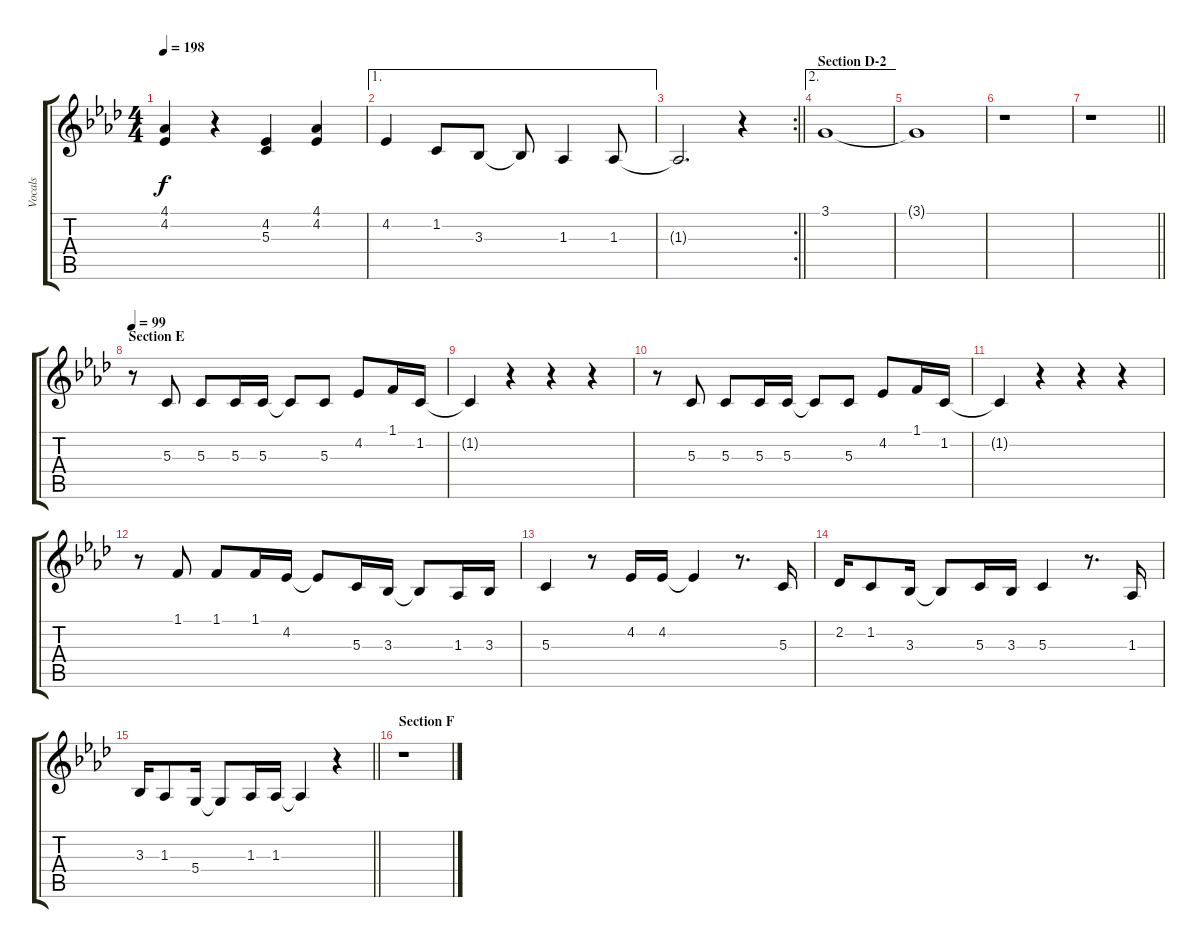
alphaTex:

\track ("Vocals" "Vocals") {instrument altosax}
\staff {score tabs}
\tuning (E4 B3 G3 D3 A2 E2) {hide}
\ts (4 4)
\tempo 198
\clef g2
\ks ab
(4.1{t} 4.2).4{dy f} r.4 (4.2 5.3).4 (4.1 4.2).4 |
\ae 1
4.2.4 1.2.8 3.3.8 3.3{t}.8 1.3.4 1.3.8 |
\rc 2
\barLineRight lightlight
1.3{t}.2{d} r.4 |
\ae 2
\section ("" "Section D-2")
3.1.1 |
3.1{t}.1 |
r.1 |
\barLineRight lightlight
r.1 |
\section ("" "Section E")
\tempo 99
r.8 5.3.8 5.3.8 5.3.16 5.3.16 5.3{t}.8 5.3.8 4.2.8 1.1.16 1.2.16 |
1.2{t}.4 r.4 r.4 r.4 |
r.8 5.3.8 5.3.8 5.3.16 5.3.16 5.3{t}.8 5.3.8 4.2.8 1.1.16 1.2.16 |
1.2{t}.4 r.4 r.4 r.4 |
r.8 1.1.8 1.1.8 1.1.16 4.2.16 4.2{t}.8 5.3.16 3.3.16 3.3{t}.8 1.3.16 3.3.16 |
5.3.4 r.8 4.2.16 4.2.16 4.2{t}.4 r.8{d} 5.3.16 |
2.2.16 1.2.8 3.3.16 3.3{t}.8 5.3.16 3.3.16 5.3.4 r.8{d} 1.3.16 |
\barLineRight lightlight
3.3.16 1.3.8 5.4.16 5.4{t}.8 1.3.16 1.3.16 1.3{t}.4 r.4 |
\section ("" "Section F")
r.1
